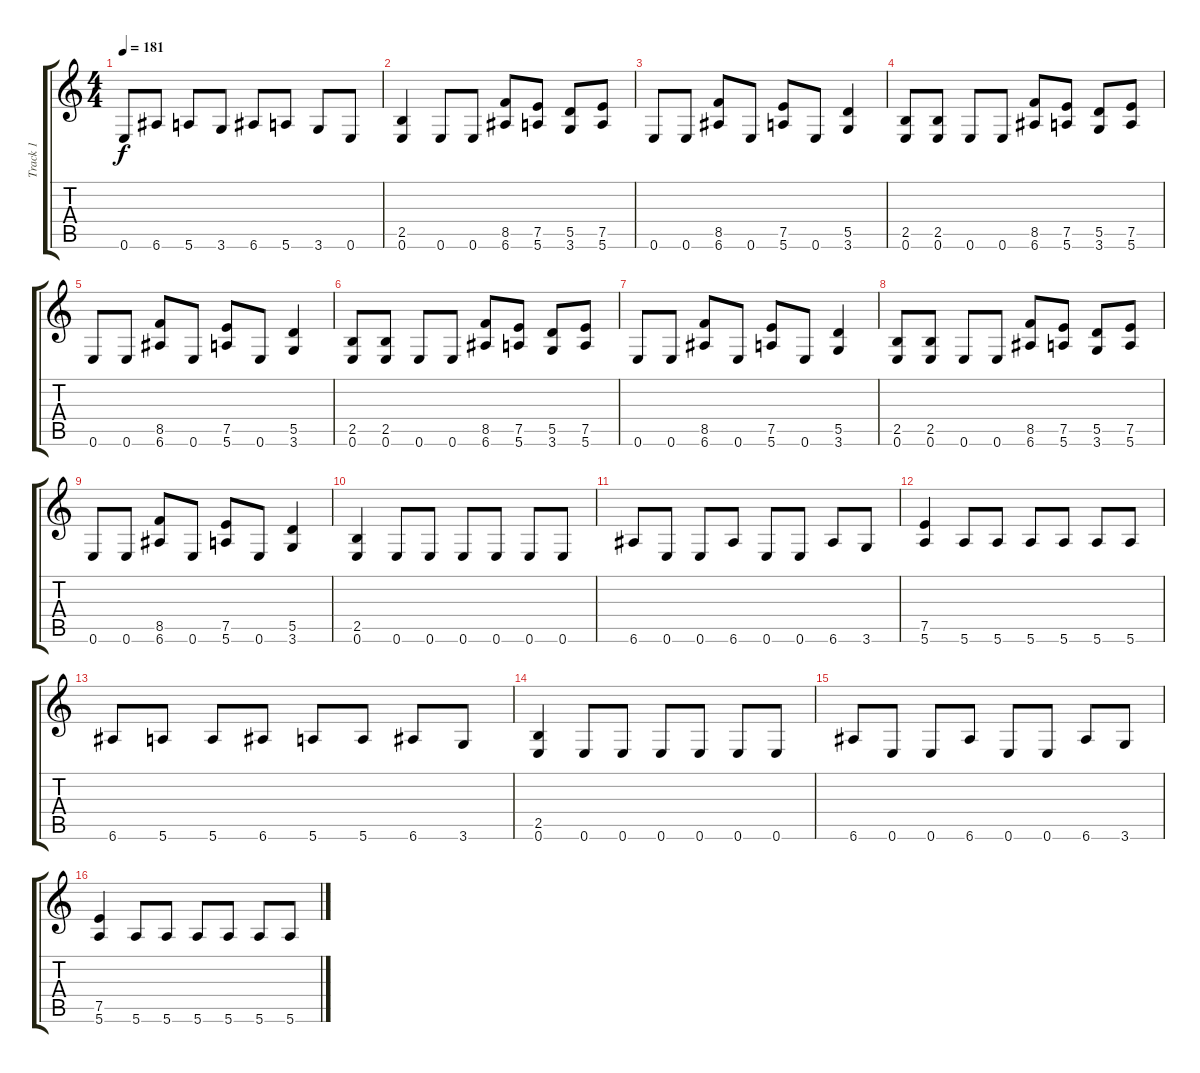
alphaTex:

\track ("Track 1" "Track 1") {instrument overdrivenguitar}
\staff {score tabs}
\tuning (E4 B3 G3 D3 A2 E2) {hide}
\ts (4 4)
\tempo 181
\clef g2
\ks c
0.6.8{dy f} 6.6.8 5.6.8 3.6.8 6.6.8 5.6.8 3.6.8 0.6.8 |
(2.5 0.6).4 0.6.8 0.6.8 (8.5 6.6).8 (7.5 5.6).8 (5.5 3.6).8 (7.5 5.6).8 |
0.6.8 0.6.8 (8.5 6.6).8 0.6.8 (7.5 5.6).8 0.6.8 (5.5 3.6).4 |
(2.5 0.6).8 (2.5 0.6).8 0.6.8 0.6.8 (8.5 6.6).8 (7.5 5.6).8 (5.5 3.6).8 (7.5 5.6).8 |
0.6.8 0.6.8 (8.5 6.6).8 0.6.8 (7.5 5.6).8 0.6.8 (5.5 3.6).4 |
(2.5 0.6).8 (2.5 0.6).8 0.6.8 0.6.8 (8.5 6.6).8 (7.5 5.6).8 (5.5 3.6).8 (7.5 5.6).8 |
0.6.8 0.6.8 (8.5 6.6).8 0.6.8 (7.5 5.6).8 0.6.8 (5.5 3.6).4 |
(2.5 0.6).8 (2.5 0.6).8 0.6.8 0.6.8 (8.5 6.6).8 (7.5 5.6).8 (5.5 3.6).8 (7.5 5.6).8 |
0.6.8 0.6.8 (8.5 6.6).8 0.6.8 (7.5 5.6).8 0.6.8 (5.5 3.6).4 |
(2.5 0.6).4 0.6.8 0.6.8 0.6.8 0.6.8 0.6.8 0.6.8 |
6.6.8 0.6.8 0.6.8 6.6.8 0.6.8 0.6.8 6.6.8 3.6.8 |
(7.5 5.6).4 5.6.8 5.6.8 5.6.8 5.6.8 5.6.8 5.6.8 |
6.6.8 5.6.8 5.6.8 6.6.8 5.6.8 5.6.8 6.6.8 3.6.8 |
(2.5 0.6).4 0.6.8 0.6.8 0.6.8 0.6.8 0.6.8 0.6.8 |
6.6.8 0.6.8 0.6.8 6.6.8 0.6.8 0.6.8 6.6.8 3.6.8 |
(7.5 5.6).4 5.6.8 5.6.8 5.6.8 5.6.8 5.6.8 5.6.8
